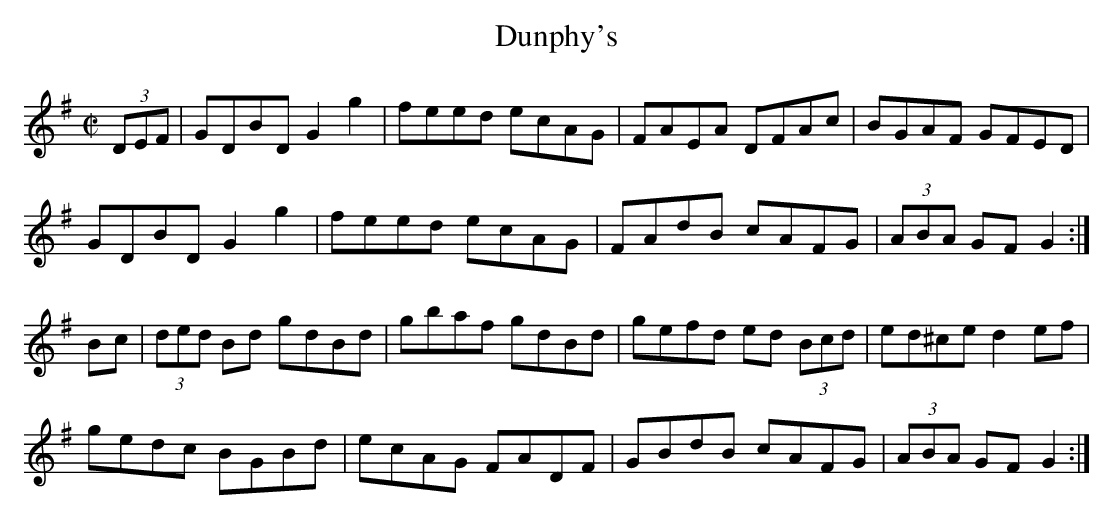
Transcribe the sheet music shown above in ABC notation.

X:1
T:Dunphy's
M:C|
L:1/8
K:G Major
(3DEF|GDBD G2g2|feed ecAG|FAEA DFAc|BGAF GFED|!
GDBD G2g2|feed ecAG|FAdB cAFG|(3ABA GF G2:|!
Bc|(3ded Bd gdBd|gbaf gdBd|gefd ed (3Bcd|ed^ce d2 ef|!
gedc BGBd|ecAG FADF|GBdB cAFG|(3ABA GF G2:|!
